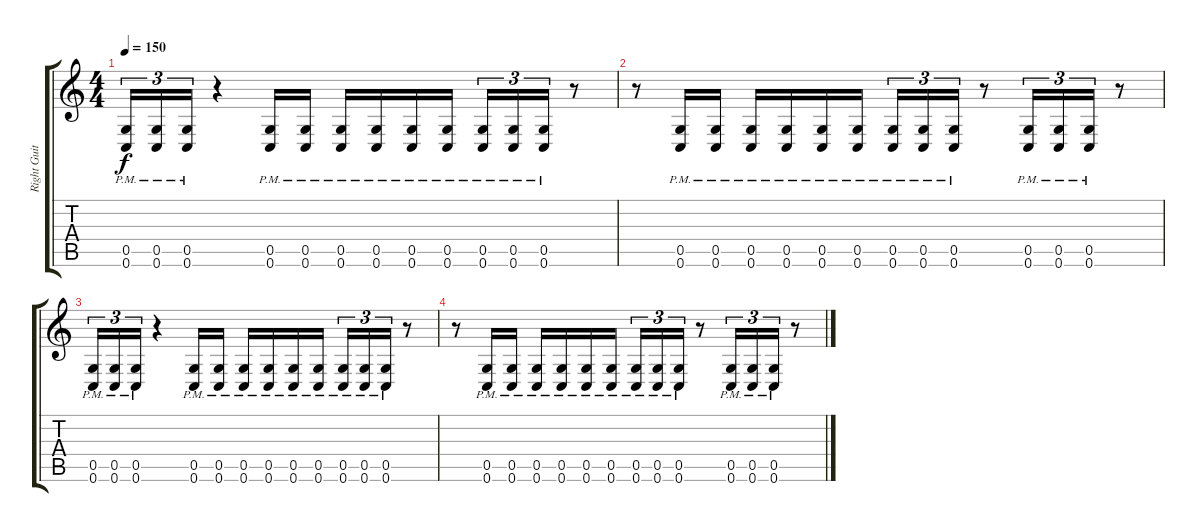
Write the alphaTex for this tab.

\track ("Right Guitar" "Right Guit") {instrument distortionguitar}
\staff {score tabs}
\tuning (D4 A3 F3 C3 G2 C2) {hide}
\ts (4 4)
\tempo 150
\clef g2
\ks c
(0.5{pm} 0.6{pm}).16{tu (3 2) dy f} (0.5{pm} 0.6{pm}).16{tu (3 2)} (0.5{pm} 0.6{pm}).16{tu (3 2)} r.4 (0.5{pm} 0.6{pm}).16 (0.5{pm} 0.6{pm}).16 (0.5{pm} 0.6{pm}).16 (0.5{pm} 0.6{pm}).16 (0.5{pm} 0.6{pm}).16 (0.5{pm} 0.6{pm}).16 (0.5{pm} 0.6{pm}).16{tu (3 2)} (0.5{pm} 0.6{pm}).16{tu (3 2)} (0.5{pm} 0.6{pm}).16{tu (3 2)} r.8 |
r.8 (0.5{pm} 0.6{pm}).16 (0.5{pm} 0.6{pm}).16 (0.5{pm} 0.6{pm}).16 (0.5{pm} 0.6{pm}).16 (0.5{pm} 0.6{pm}).16 (0.5{pm} 0.6{pm}).16 (0.5{pm} 0.6{pm}).16{tu (3 2)} (0.5{pm} 0.6{pm}).16{tu (3 2)} (0.5{pm} 0.6{pm}).16{tu (3 2)} r.8 (0.5{pm} 0.6{pm}).16{tu (3 2)} (0.5{pm} 0.6{pm}).16{tu (3 2)} (0.5{pm} 0.6{pm}).16{tu (3 2)} r.8 |
(0.5{pm} 0.6{pm}).16{tu (3 2)} (0.5{pm} 0.6{pm}).16{tu (3 2)} (0.5{pm} 0.6{pm}).16{tu (3 2)} r.4 (0.5{pm} 0.6{pm}).16 (0.5{pm} 0.6{pm}).16 (0.5{pm} 0.6{pm}).16 (0.5{pm} 0.6{pm}).16 (0.5{pm} 0.6{pm}).16 (0.5{pm} 0.6{pm}).16 (0.5{pm} 0.6{pm}).16{tu (3 2)} (0.5{pm} 0.6{pm}).16{tu (3 2)} (0.5{pm} 0.6{pm}).16{tu (3 2)} r.8 |
r.8 (0.5{pm} 0.6{pm}).16 (0.5{pm} 0.6{pm}).16 (0.5{pm} 0.6{pm}).16 (0.5{pm} 0.6{pm}).16 (0.5{pm} 0.6{pm}).16 (0.5{pm} 0.6{pm}).16 (0.5{pm} 0.6{pm}).16{tu (3 2)} (0.5{pm} 0.6{pm}).16{tu (3 2)} (0.5{pm} 0.6{pm}).16{tu (3 2)} r.8 (0.5{pm} 0.6{pm}).16{tu (3 2)} (0.5{pm} 0.6{pm}).16{tu (3 2)} (0.5{pm} 0.6{pm}).16{tu (3 2)} r.8
